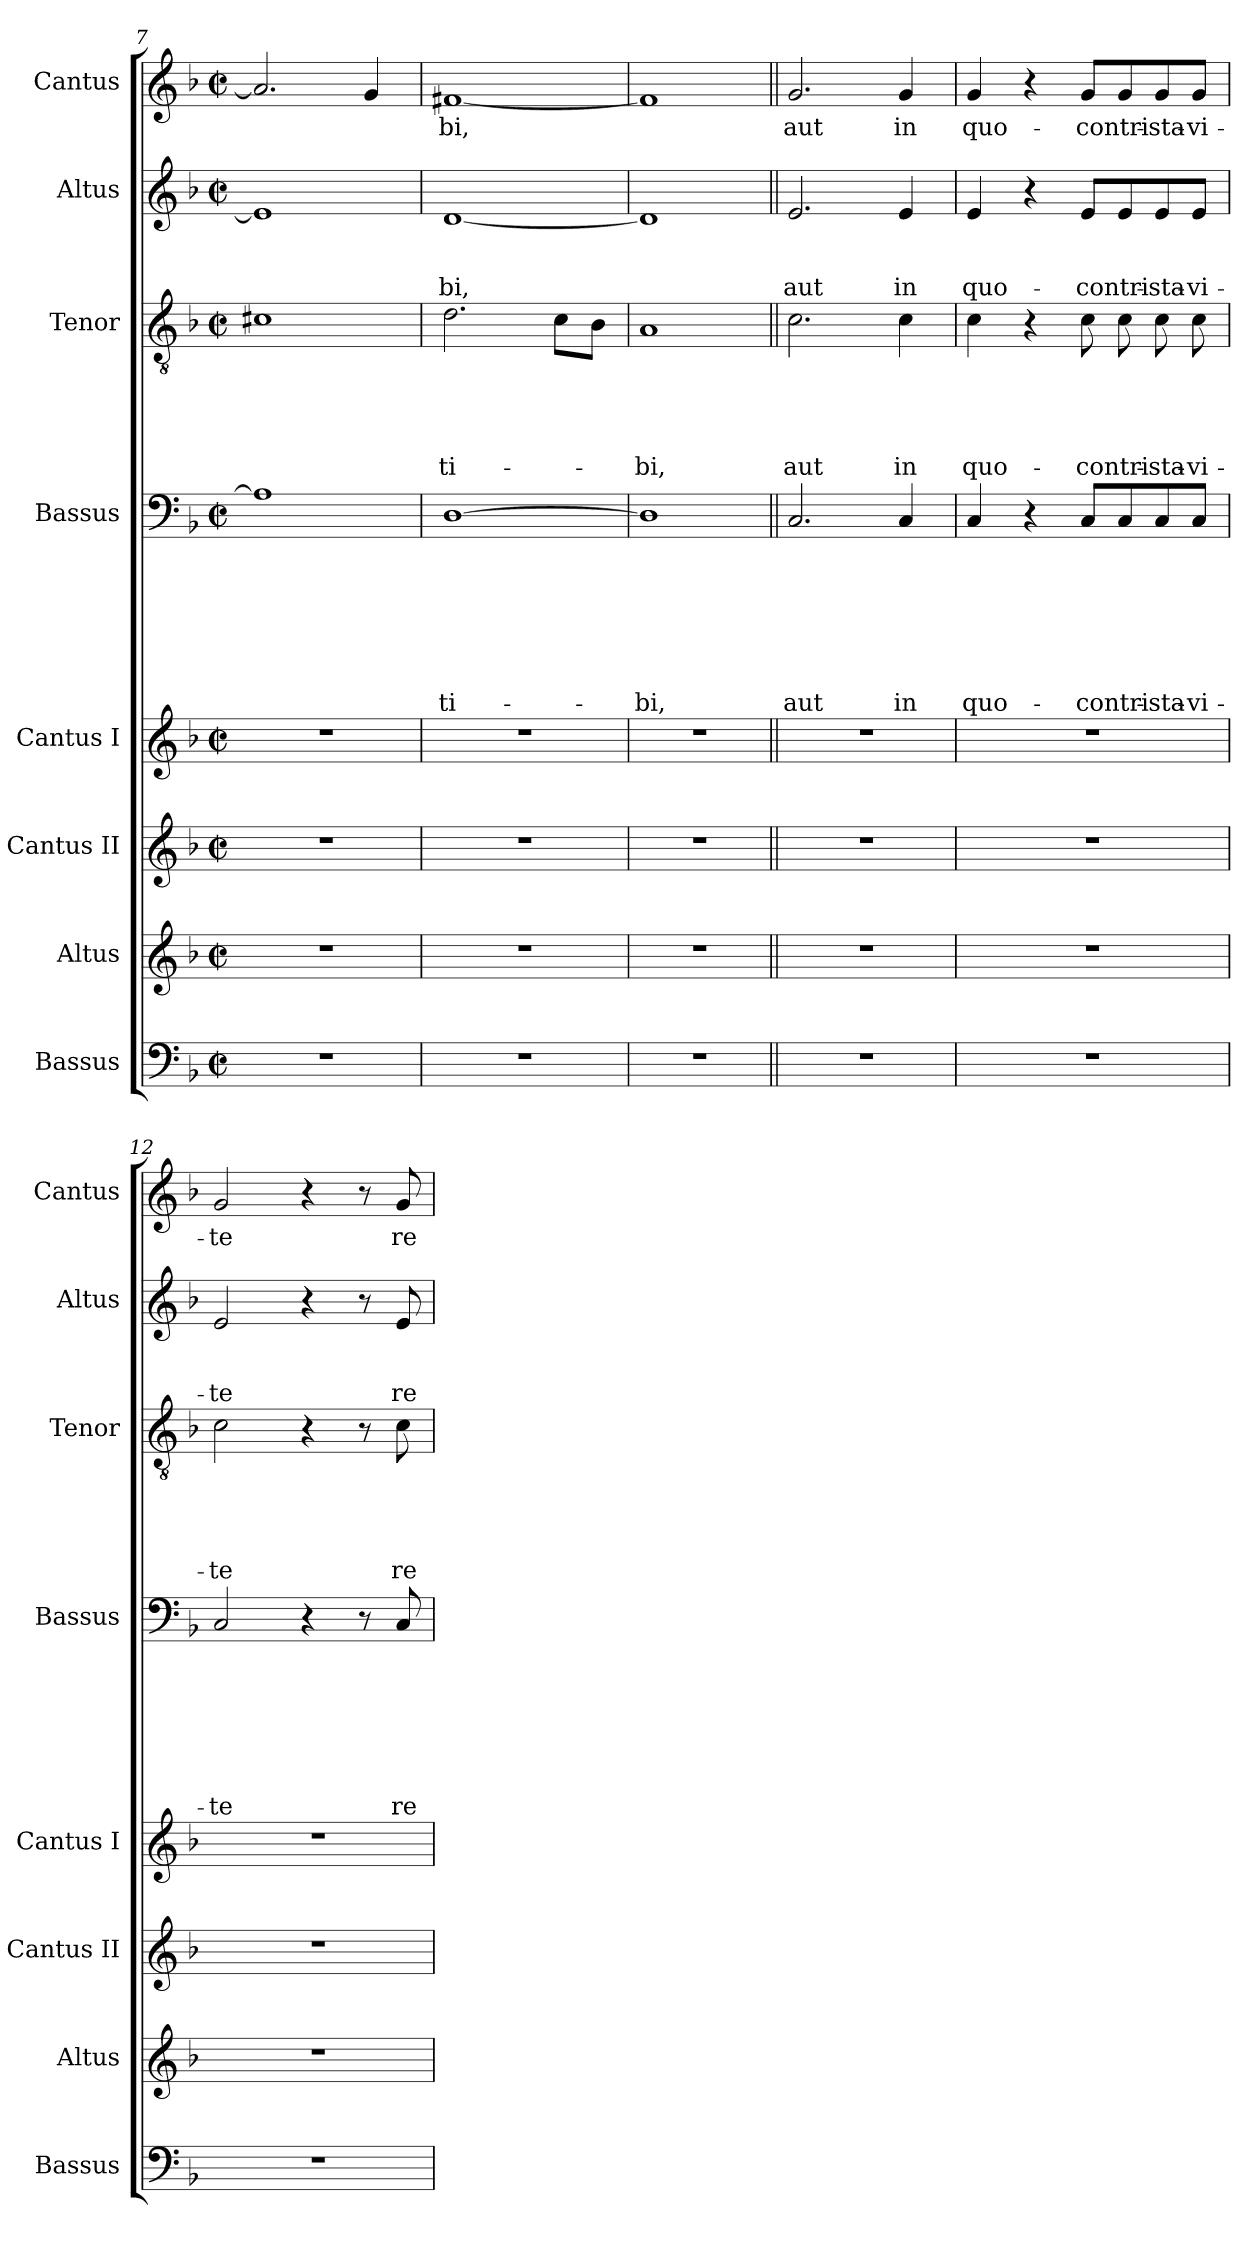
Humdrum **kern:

**kern	**kern	**kern	**kern	**kern	**text	**text	**text	**text	**text	**text	**text	**kern	**text	**text	**text	**text	**text	**kern	**text	**text	**text	**kern	**text
*part8	*part7	*part6	*part5	*part4	*part4	*part4	*part4	*part4	*part4	*part4	*part4	*part3	*part3	*part3	*part3	*part3	*part3	*part2	*part2	*part2	*part2	*part1	*part1
*staff8	*staff7	*staff6	*staff5	*staff4	*staff4	*staff4	*staff4	*staff4	*staff4	*staff4	*staff4	*staff3	*staff3	*staff3	*staff3	*staff3	*staff3	*staff2	*staff2	*staff2	*staff2	*staff1	*staff1
*I"Bassus	*I"Altus	*I"Cantus II	*I"Cantus I	*I"Bassus	*	*	*	*	*	*	*	*I"Tenor	*	*	*	*	*	*I"Altus	*	*	*	*I"Cantus	*
*I'Bassus	*I'Altus	*I'Cantus II	*I'Cantus I	*I'Bassus	*	*	*	*	*	*	*	*I'Tenor	*	*	*	*	*	*I'Altus	*	*	*	*I'Cantus	*
*clefF4	*clefG2	*clefG2	*clefG2	*clefF4	*	*	*	*	*	*	*	*clefGv2	*	*	*	*	*	*clefG2	*	*	*	*clefG2	*
*k[b-]	*k[b-]	*k[b-]	*k[b-]	*k[b-]	*	*	*	*	*	*	*	*k[b-]	*	*	*	*	*	*k[b-]	*	*	*	*k[b-]	*
*F:	*F:	*F:	*F:	*F:	*	*	*	*	*	*	*	*F:	*	*	*	*	*	*F:	*	*	*	*F:	*
*M2/2	*M2/2	*M2/2	*M2/2	*M2/2	*	*	*	*	*	*	*	*M2/2	*	*	*	*	*	*M2/2	*	*	*	*M2/2	*
*met(c|)	*met(c|)	*met(c|)	*met(c|)	*met(c|)	*	*	*	*	*	*	*	*met(c|)	*	*	*	*	*	*met(c|)	*	*	*	*met(c|)	*
=7	=7	=7	=7	=7	=7	=7	=7	=7	=7	=7	=7	=7	=7	=7	=7	=7	=7	=7	=7	=7	=7	=7	=7
1r	1r	1r	1r	1A]	.	.	.	.	.	.	.	1c#X	.	.	.	.	.	1e]	.	.	.	2.a/]	.
.	.	.	.	.	.	.	.	.	.	.	.	.	.	.	.	.	.	.	.	.	.	4g/	.
=8	=8	=8	=8	=8	=8	=8	=8	=8	=8	=8	=8	=8	=8	=8	=8	=8	=8	=8	=8	=8	=8	=8	=8
!	!	!	!	!	!	!	!	!	!	!	!LO:LY:b:rj	!	!	!	!	!	!LO:LY:b:rj	!	!	!	!LO:LY:a	!	!LO:LY:b
1r	1r	1r	1r	[>1D	.	.	.	.	.	.	ti-	2.d\	.	.	.	.	ti-	[<1d	.	.	-bi,	[<1f#X	-bi,
.	.	.	.	.	.	.	.	.	.	.	.	8c\L	.	.	.	.	.	.	.	.	.	.	.
.	.	.	.	.	.	.	.	.	.	.	.	8B-\J	.	.	.	.	.	.	.	.	.	.	.
=9	=9	=9	=9	=9	=9	=9	=9	=9	=9	=9	=9	=9	=9	=9	=9	=9	=9	=9	=9	=9	=9	=9	=9
!	!	!	!	!	!	!	!	!	!	!	!LO:LY:b	!	!	!	!	!	!LO:LY:b	!	!	!	!	!	!
1r	1r	1r	1r	1D]	.	.	.	.	.	.	-bi,	1A	.	.	.	.	-bi,	1d]	.	.	.	1f#]	.
=10||	=10||	=10||	=10||	=10||	=10||	=10||	=10||	=10||	=10||	=10||	=10||	=10||	=10||	=10||	=10||	=10||	=10||	=10||	=10||	=10||	=10||	=10||	=10||
!	!	!	!	!	!	!	!	!	!	!	!LO:LY:b	!	!	!	!	!	!LO:LY:b	!	!	!	!LO:LY:a	!	!LO:LY:b
1r	1r	1r	1r	2.C/	.	.	.	.	.	.	aut	2.c\	.	.	.	.	aut	2.e/	.	.	aut	2.g/	aut
!	!	!	!	!	!	!	!	!	!	!	!LO:LY:b	!	!	!	!	!	!LO:LY:b	!	!	!	!LO:LY:a	!	!LO:LY:b
.	.	.	.	4C/	.	.	.	.	.	.	in	4c\	.	.	.	.	in	4e/	.	.	in	4g/	in
!!LO:PB:g=z
=11	=11	=11	=11	=11	=11	=11	=11	=11	=11	=11	=11	=11	=11	=11	=11	=11	=11	=11	=11	=11	=11	=11	=11
!	!	!	!	!	!	!	!	!	!	!	!LO:LY:b	!	!	!	!	!	!LO:LY:b	!	!	!	!LO:LY:a	!	!LO:LY:b
1r	1r	1r	1r	4C/	.	.	.	.	.	.	quo-	4c\	.	.	.	.	quo-	4e/	.	.	quo-	4g/	quo-
.	.	.	.	4r	.	.	.	.	.	.	.	4r	.	.	.	.	.	4r	.	.	.	4r	.
!	!	!	!	!	!	!	!	!	!	!	!LO:LY:b	!	!	!	!	!	!LO:LY:b	!	!	!	!LO:LY:a	!	!LO:LY:b
.	.	.	.	8C/L	.	.	.	.	.	.	-contri-	8c\	.	.	.	.	-contri-	8e/L	.	.	-contri-	8g/L	-contri-
.	.	.	.	8C/	.	.	.	.	.	.	.	8c\	.	.	.	.	.	8e/	.	.	.	8g/	.
!	!	!	!	!	!	!	!	!	!	!	!LO:LY:b	!	!	!	!	!	!LO:LY:b	!	!	!	!LO:LY:a	!	!LO:LY:b
.	.	.	.	8C/	.	.	.	.	.	.	-sta-	8c\	.	.	.	.	-sta-	8e/	.	.	-sta-	8g/	-sta-
!	!	!	!	!	!	!	!	!	!	!	!LO:LY:b	!	!	!	!	!	!LO:LY:b	!	!	!	!LO:LY:a	!	!LO:LY:b
.	.	.	.	8C/J	.	.	.	.	.	.	-vi-	8c\	.	.	.	.	-vi-	8e/J	.	.	-vi-	8g/J	-vi-
=12	=12	=12	=12	=12	=12	=12	=12	=12	=12	=12	=12	=12	=12	=12	=12	=12	=12	=12	=12	=12	=12	=12	=12
!	!	!	!	!	!	!	!	!	!	!	!LO:LY:b	!	!	!	!	!	!LO:LY:b	!	!	!	!LO:LY:a	!	!LO:LY:b
1r	1r	1r	1r	2C/	.	.	.	.	.	.	-te	2c\	.	.	.	.	-te	2e/	.	.	-te	2g/	-te
.	.	.	.	4r	.	.	.	.	.	.	.	4r	.	.	.	.	.	4r	.	.	.	4r	.
.	.	.	.	8r	.	.	.	.	.	.	.	8r	.	.	.	.	.	8r	.	.	.	8r	.
!	!	!	!	!	!	!	!	!	!	!	!LO:LY:b	!	!	!	!	!	!LO:LY:b	!	!	!	!LO:LY:a	!	!LO:LY:b
.	.	.	.	8C/	.	.	.	.	.	.	re-	8c\	.	.	.	.	re-	8e/	.	.	re-	8g/	re-
=	=	=	=	=	=	=	=	=	=	=	=	=	=	=	=	=	=	=	=	=	=	=	=
*-	*-	*-	*-	*-	*-	*-	*-	*-	*-	*-	*-	*-	*-	*-	*-	*-	*-	*-	*-	*-	*-	*-	*-
